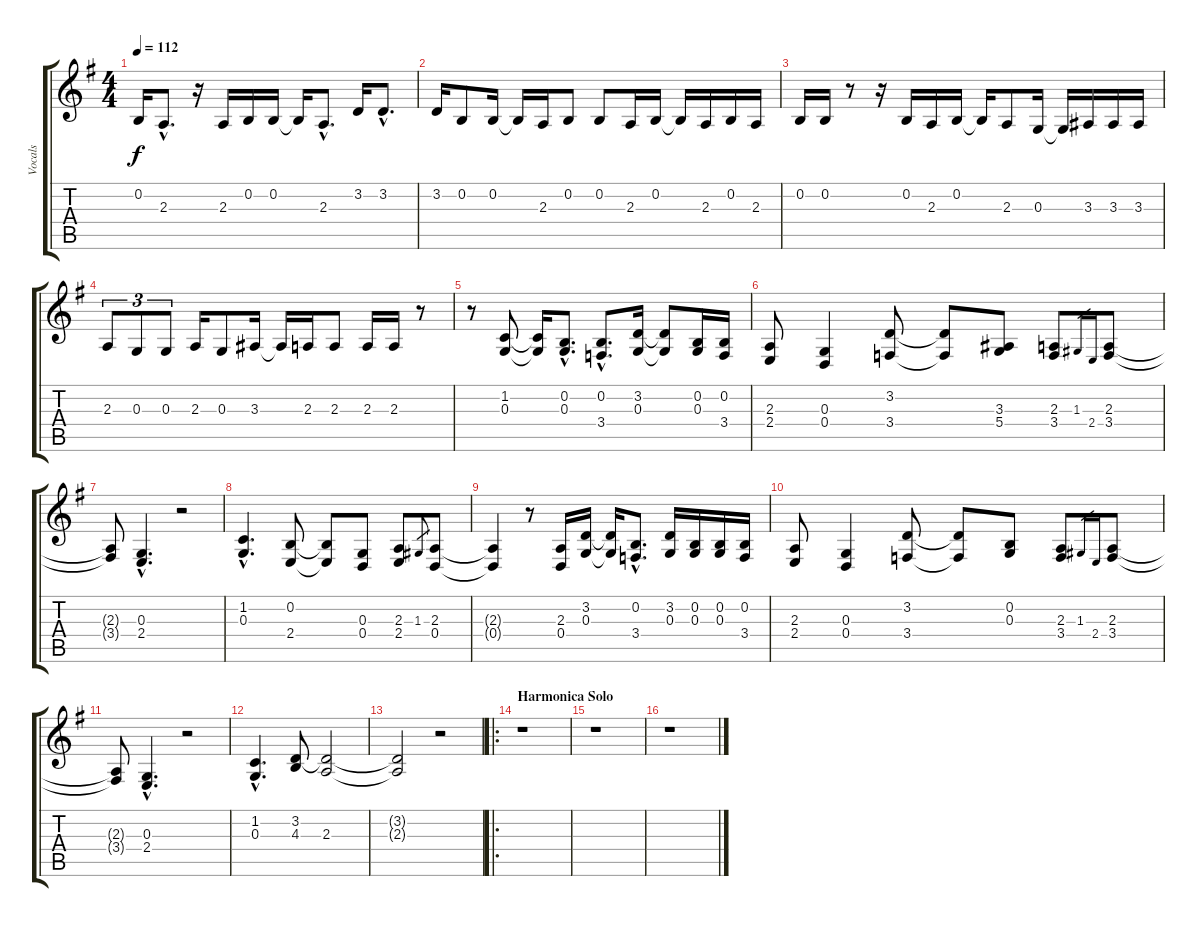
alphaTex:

\track ("Vocals" "Vocals") {instrument trombone}
\staff {score tabs}
\tuning (E4 B3 G3 D3 A2 E2) {hide}
\ts (4 4)
\tempo 112
\clef g2
\ks g
0.2{t}.16{dy f} 2.3{hac}.8{d} r.16 2.3.16 0.2.16 0.2.16 0.2{t}.16 2.3{hac}.8{d} 3.2.16 3.2{hac}.8{d} |
3.2.16 0.2.8 0.2.16 0.2{t}.16 2.3.16 0.2.8 0.2.8 2.3.16 0.2.16 0.2{t}.16 2.3.16 0.2.16 2.3.16 |
0.2.16 0.2.16 r.8 r.16 0.2.16 2.3.16 0.2.16 0.2{t}.16 2.3.8 0.3.16 0.3{t}.16 3.3.16 3.3.16 3.3.16 |
2.3.8{tu (3 2)} 0.3.8{tu (3 2)} 0.3.8{tu (3 2)} 2.3.16 0.3.8 3.3.16 3.3{t}.16 2.3.16 2.3.8 2.3.16 2.3.16 r.8 |
r.8 (1.2 0.3).8 (1.2{t} 0.3{t}).16 (0.2{hac} 0.3{hac}).8{d} (0.2{hac} 3.4{hac}).8{d} (3.2 0.3).16 (3.2{t} 0.3{t}).8 (0.2 0.3).16 (0.2 3.4).16 |
(2.3 2.4).8 (0.3 0.4).4 (3.2 3.4).8 (3.2{t} 3.4{t}).8 (3.3 5.4).8 (2.3 3.4).8 1.3.16{gr} 2.4.16{gr} (2.3 3.4).8 |
(2.3{t} 3.4{t}).8 (0.3{hac} 2.4{hac}).4{d} r.2 |
(1.2{hac} 0.3{hac}).4{d} (0.2 2.4).8 (0.2{t} 2.4{t}).8 (0.3 0.4).8 (2.3 2.4).8 1.3.8{gr} (2.3 0.4).8 |
(2.3{t} 0.4{t}).4 r.8 (2.3 0.4).16 (3.2 0.3).16 (3.2{t} 0.3{t}).16 (0.2{hac} 3.4{hac}).8{d} (3.2 0.3).16 (0.2 0.3).16 (0.2 0.3).16 (0.2 3.4).16 |
(2.3 2.4).8 (0.3 0.4).4 (3.2 3.4).8 (3.2{t} 3.4{t}).8 (0.2 0.3).8 (2.3 3.4).8 1.3.16{gr} 2.4.16{gr} (2.3 3.4).8 |
(2.3{t} 3.4{t}).8 (0.3{hac} 2.4{hac}).4{d} r.2 |
(1.2{hac} 0.3{hac}).4{d} (3.2 4.3).8 (3.2{t} 2.3).2 |
(3.2{t} 2.3{t}).2 r.2 |
\ro
\section ("" "Harmonica Solo")
r.1 |
r.1 |
r.1
